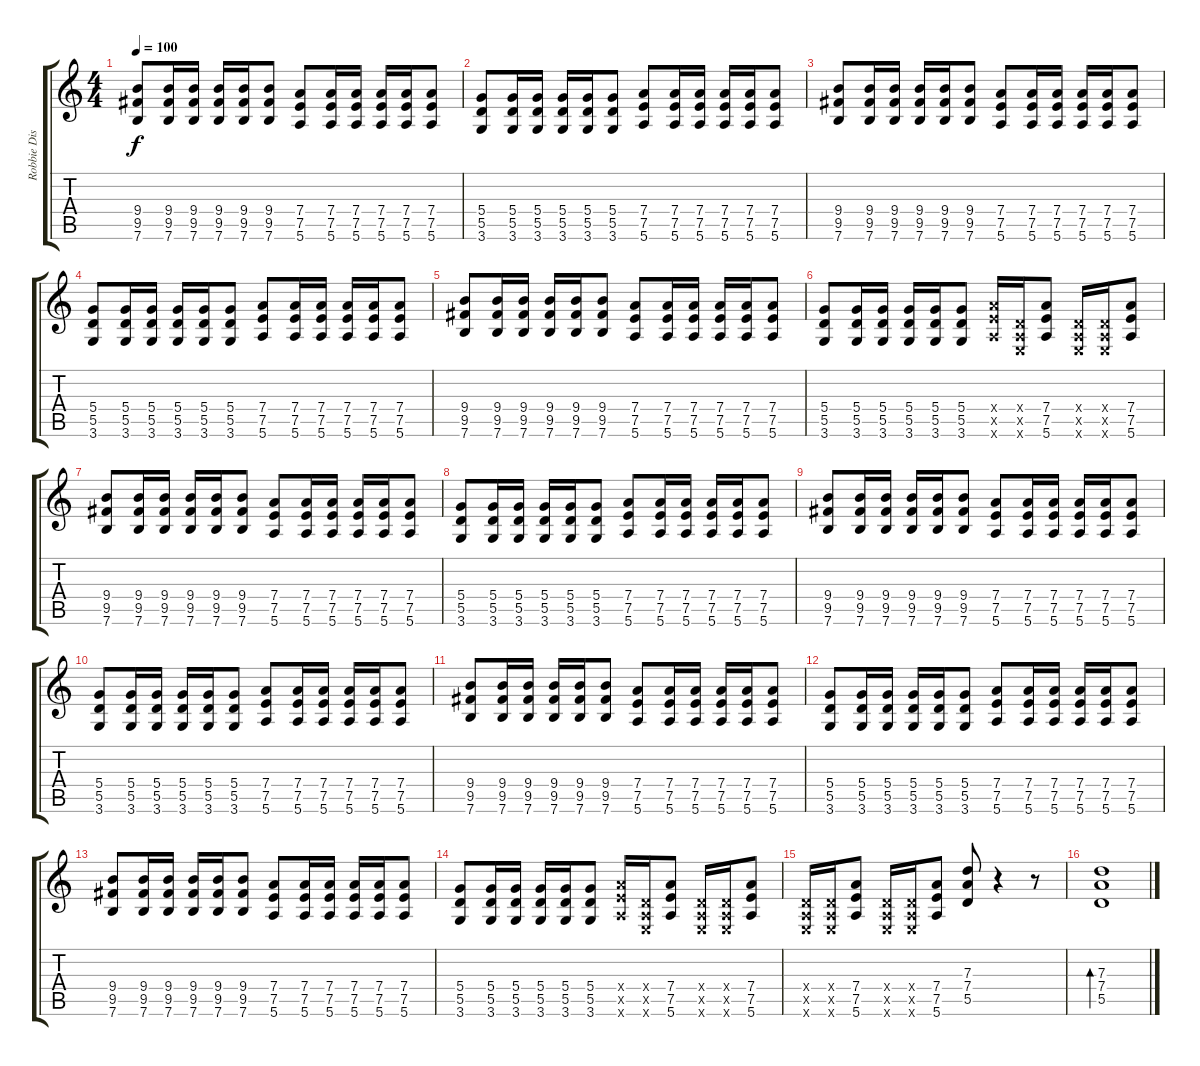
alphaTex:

\track ("Robbie Dist." "Robbie Dis") {instrument distortionguitar}
\staff {score tabs}
\tuning (E4 B3 G3 D3 A2 E2) {hide}
\ts (4 4)
\tempo 100
\clef g2
\ks c
(9.4 9.5 7.6).8{dy f} (9.4 9.5 7.6).16 (9.4 9.5 7.6).16 (9.4 9.5 7.6).16 (9.4 9.5 7.6).16 (9.4 9.5 7.6).8 (7.4 7.5 5.6).8 (7.4 7.5 5.6).16 (7.4 7.5 5.6).16 (7.4 7.5 5.6).16 (7.4 7.5 5.6).16 (7.4 7.5 5.6).8 |
(5.4 5.5 3.6).8 (5.4 5.5 3.6).16 (5.4 5.5 3.6).16 (5.4 5.5 3.6).16 (5.4 5.5 3.6).16 (5.4 5.5 3.6).8 (7.4 7.5 5.6).8 (7.4 7.5 5.6).16 (7.4 7.5 5.6).16 (7.4 7.5 5.6).16 (7.4 7.5 5.6).16 (7.4 7.5 5.6).8 |
(9.4 9.5 7.6).8 (9.4 9.5 7.6).16 (9.4 9.5 7.6).16 (9.4 9.5 7.6).16 (9.4 9.5 7.6).16 (9.4 9.5 7.6).8 (7.4 7.5 5.6).8 (7.4 7.5 5.6).16 (7.4 7.5 5.6).16 (7.4 7.5 5.6).16 (7.4 7.5 5.6).16 (7.4 7.5 5.6).8 |
(5.4 5.5 3.6).8 (5.4 5.5 3.6).16 (5.4 5.5 3.6).16 (5.4 5.5 3.6).16 (5.4 5.5 3.6).16 (5.4 5.5 3.6).8 (7.4 7.5 5.6).8 (7.4 7.5 5.6).16 (7.4 7.5 5.6).16 (7.4 7.5 5.6).16 (7.4 7.5 5.6).16 (7.4 7.5 5.6).8 |
(9.4 9.5 7.6).8 (9.4 9.5 7.6).16 (9.4 9.5 7.6).16 (9.4 9.5 7.6).16 (9.4 9.5 7.6).16 (9.4 9.5 7.6).8 (7.4 7.5 5.6).8 (7.4 7.5 5.6).16 (7.4 7.5 5.6).16 (7.4 7.5 5.6).16 (7.4 7.5 5.6).16 (7.4 7.5 5.6).8 |
(5.4 5.5 3.6).8 (5.4 5.5 3.6).16 (5.4 5.5 3.6).16 (5.4 5.5 3.6).16 (5.4 5.5 3.6).16 (5.4 5.5 3.6).8 (7.4{x} 7.5{x} 5.6{x}).16 (0.4{x} 0.5{x} 0.6{x}).16 (7.4 7.5 5.6).8 (0.4{x} 0.5{x} 0.6{x}).16 (0.4{x} 0.5{x} 0.6{x}).16 (7.4 7.5 5.6).8 |
(9.4 9.5 7.6).8 (9.4 9.5 7.6).16 (9.4 9.5 7.6).16 (9.4 9.5 7.6).16 (9.4 9.5 7.6).16 (9.4 9.5 7.6).8 (7.4 7.5 5.6).8 (7.4 7.5 5.6).16 (7.4 7.5 5.6).16 (7.4 7.5 5.6).16 (7.4 7.5 5.6).16 (7.4 7.5 5.6).8 |
(5.4 5.5 3.6).8 (5.4 5.5 3.6).16 (5.4 5.5 3.6).16 (5.4 5.5 3.6).16 (5.4 5.5 3.6).16 (5.4 5.5 3.6).8 (7.4 7.5 5.6).8 (7.4 7.5 5.6).16 (7.4 7.5 5.6).16 (7.4 7.5 5.6).16 (7.4 7.5 5.6).16 (7.4 7.5 5.6).8 |
(9.4 9.5 7.6).8 (9.4 9.5 7.6).16 (9.4 9.5 7.6).16 (9.4 9.5 7.6).16 (9.4 9.5 7.6).16 (9.4 9.5 7.6).8 (7.4 7.5 5.6).8 (7.4 7.5 5.6).16 (7.4 7.5 5.6).16 (7.4 7.5 5.6).16 (7.4 7.5 5.6).16 (7.4 7.5 5.6).8 |
(5.4 5.5 3.6).8 (5.4 5.5 3.6).16 (5.4 5.5 3.6).16 (5.4 5.5 3.6).16 (5.4 5.5 3.6).16 (5.4 5.5 3.6).8 (7.4 7.5 5.6).8 (7.4 7.5 5.6).16 (7.4 7.5 5.6).16 (7.4 7.5 5.6).16 (7.4 7.5 5.6).16 (7.4 7.5 5.6).8 |
(9.4 9.5 7.6).8 (9.4 9.5 7.6).16 (9.4 9.5 7.6).16 (9.4 9.5 7.6).16 (9.4 9.5 7.6).16 (9.4 9.5 7.6).8 (7.4 7.5 5.6).8 (7.4 7.5 5.6).16 (7.4 7.5 5.6).16 (7.4 7.5 5.6).16 (7.4 7.5 5.6).16 (7.4 7.5 5.6).8 |
(5.4 5.5 3.6).8 (5.4 5.5 3.6).16 (5.4 5.5 3.6).16 (5.4 5.5 3.6).16 (5.4 5.5 3.6).16 (5.4 5.5 3.6).8 (7.4 7.5 5.6).8 (7.4 7.5 5.6).16 (7.4 7.5 5.6).16 (7.4 7.5 5.6).16 (7.4 7.5 5.6).16 (7.4 7.5 5.6).8 |
(9.4 9.5 7.6).8 (9.4 9.5 7.6).16 (9.4 9.5 7.6).16 (9.4 9.5 7.6).16 (9.4 9.5 7.6).16 (9.4 9.5 7.6).8 (7.4 7.5 5.6).8 (7.4 7.5 5.6).16 (7.4 7.5 5.6).16 (7.4 7.5 5.6).16 (7.4 7.5 5.6).16 (7.4 7.5 5.6).8 |
(5.4 5.5 3.6).8 (5.4 5.5 3.6).16 (5.4 5.5 3.6).16 (5.4 5.5 3.6).16 (5.4 5.5 3.6).16 (5.4 5.5 3.6).8 (7.4{x} 7.5{x} 5.6{x}).16 (0.4{x} 0.5{x} 0.6{x}).16 (7.4 7.5 5.6).8 (0.4{x} 0.5{x} 0.6{x}).16 (0.4{x} 0.5{x} 0.6{x}).16 (7.4 7.5 5.6).8 |
(0.4{x} 0.5{x} 0.6{x}).16 (0.4{x} 0.5{x} 0.6{x}).16 (7.4 7.5 5.6).8 (0.4{x} 0.5{x} 0.6{x}).16 (0.4{x} 0.5{x} 0.6{x}).16 (7.4 7.5 5.6).8 (7.3 7.4 5.5).8 r.4 r.8 |
(7.3 7.4 5.5).1{bd 480}
